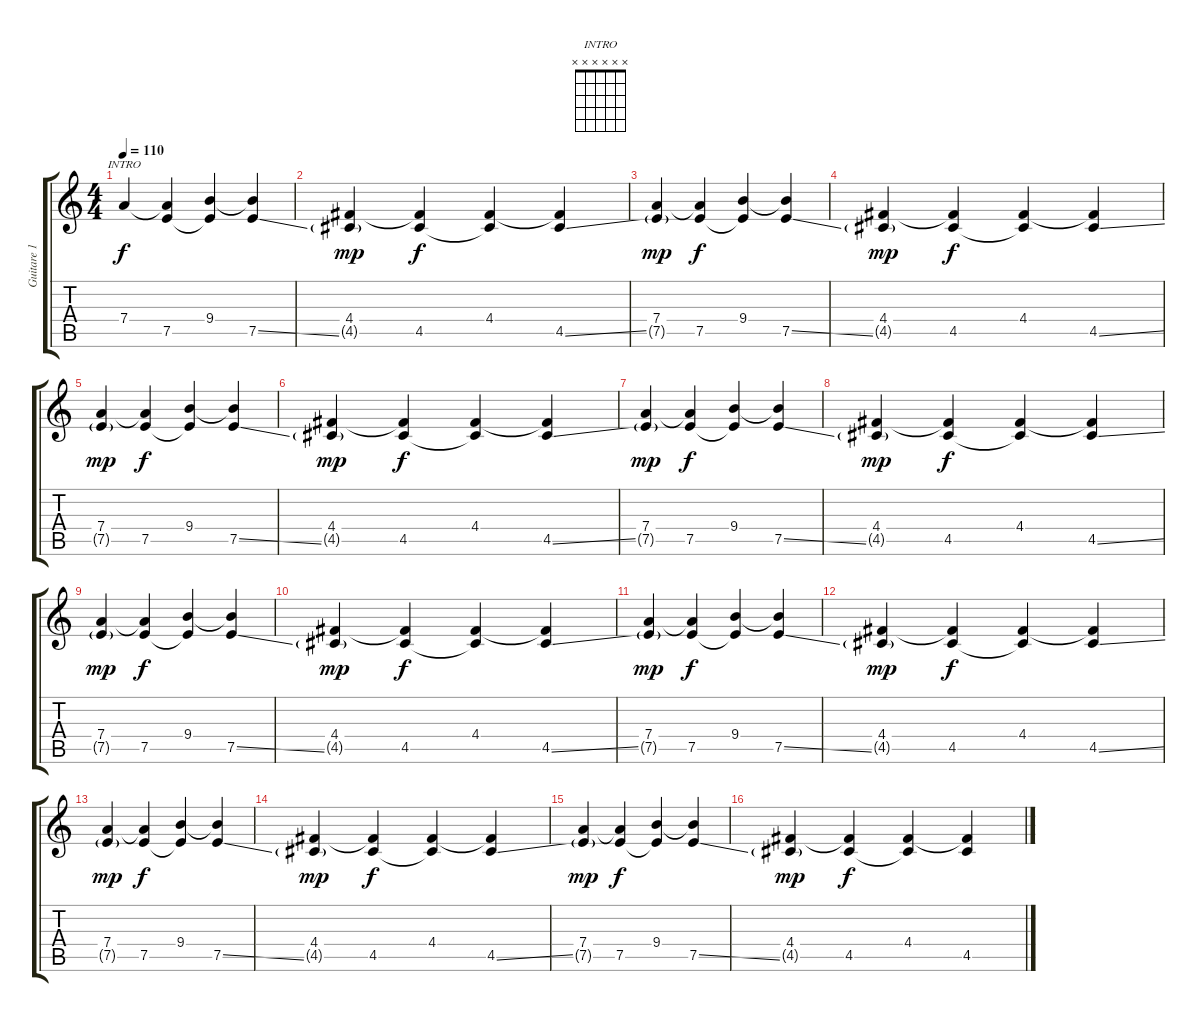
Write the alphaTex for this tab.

\track ("Guitare 1" "Guitare 1") {instrument electricguitarjazz}
\staff {score tabs}
\tuning (E4 B3 G3 D3 A2 E2) {hide}
\chord ("INTRO" x x x x x x) {firstfret 0}
\ts (4 4)
\tempo 110
\clef g2
\ks c
7.4.4{ch "INTRO" dy f instrument electricguitarjazz} (7.4{t} 7.5).4 (9.4 7.5{t}).4 (9.4{t} 7.5{ss}).4 |
(4.4 4.5{g}).4{dy mp} (4.4{t} 4.5).4{dy f} (4.4 4.5{t}).4 (4.4{t} 4.5{ss}).4 |
(7.4 7.5{g}).4{dy mp} (7.4{t} 7.5).4{dy f} (9.4 7.5{t}).4 (9.4{t} 7.5{ss}).4 |
(4.4 4.5{g}).4{dy mp} (4.4{t} 4.5).4{dy f} (4.4 4.5{t}).4 (4.4{t} 4.5{ss}).4 |
(7.4 7.5{g}).4{dy mp} (7.4{t} 7.5).4{dy f} (9.4 7.5{t}).4 (9.4{t} 7.5{ss}).4 |
(4.4 4.5{g}).4{dy mp} (4.4{t} 4.5).4{dy f} (4.4 4.5{t}).4 (4.4{t} 4.5{ss}).4 |
(7.4 7.5{g}).4{dy mp} (7.4{t} 7.5).4{dy f} (9.4 7.5{t}).4 (9.4{t} 7.5{ss}).4 |
(4.4 4.5{g}).4{dy mp} (4.4{t} 4.5).4{dy f} (4.4 4.5{t}).4 (4.4{t} 4.5{ss}).4 |
(7.4 7.5{g}).4{dy mp} (7.4{t} 7.5).4{dy f} (9.4 7.5{t}).4 (9.4{t} 7.5{ss}).4 |
(4.4 4.5{g}).4{dy mp} (4.4{t} 4.5).4{dy f} (4.4 4.5{t}).4 (4.4{t} 4.5{ss}).4 |
(7.4 7.5{g}).4{dy mp} (7.4{t} 7.5).4{dy f} (9.4 7.5{t}).4 (9.4{t} 7.5{ss}).4 |
(4.4 4.5{g}).4{dy mp} (4.4{t} 4.5).4{dy f} (4.4 4.5{t}).4 (4.4{t} 4.5{ss}).4 |
(7.4 7.5{g}).4{dy mp} (7.4{t} 7.5).4{dy f} (9.4 7.5{t}).4 (9.4{t} 7.5{ss}).4 |
(4.4 4.5{g}).4{dy mp} (4.4{t} 4.5).4{dy f} (4.4 4.5{t}).4 (4.4{t} 4.5{ss}).4 |
(7.4 7.5{g}).4{dy mp} (7.4{t} 7.5).4{dy f} (9.4 7.5{t}).4 (9.4{t} 7.5{ss}).4 |
(4.4 4.5{g}).4{dy mp} (4.4{t} 4.5).4{dy f} (4.4 4.5{t}).4 (4.4{t} 4.5{ss}).4
